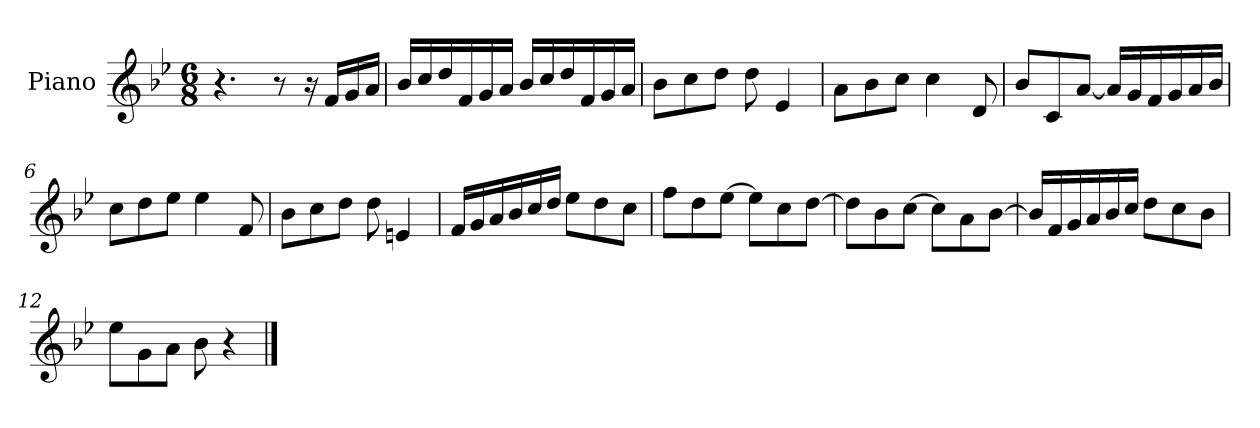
**kern
*part1
*staff1
*I"Piano
*I'Pno
*clefG2
*k[b-e-]
*M6/8
=1
4.r
8r
16r
16f/LL
16g/
16a/JJ
=2
16b-/LL
16cc/
16dd/
16f/
16g/
16a/JJ
16b-/LL
16cc/
16dd/
16f/
16g/
16a/JJ
=3
8b-\L
8cc\
8dd\J
8dd\
4e-/
=4
8a\L
8b-\
8cc\J
4cc\
8d/
=5
8b-/L
8c/
[8a/J
16a/LL]
16g/
16f/
16g/
16a/
16b-/JJ
=6
8cc\L
8dd\
8ee-\J
4ee-\
8f/
=7
8b-\L
8cc\
8dd\J
8dd\
4en/
=8
16f/LL
16g/
16a/
16b-/
16cc/
16dd/JJ
8ee-\L
8dd\
8cc\J
=9
8ff\L
8dd\
[8ee-\J
8ee-\L]
8cc\
[8dd\J
=10
8dd\L]
8b-\
[8cc\J
8cc\L]
8a\
[8b-\J
=11
16b-/LL]
16f/
16g/
16a/
16b-/
16cc/JJ
8dd\L
8cc\
8b-\J
=12
8ee-\L
8g\
8a\J
8b-\
4r
==
*-
